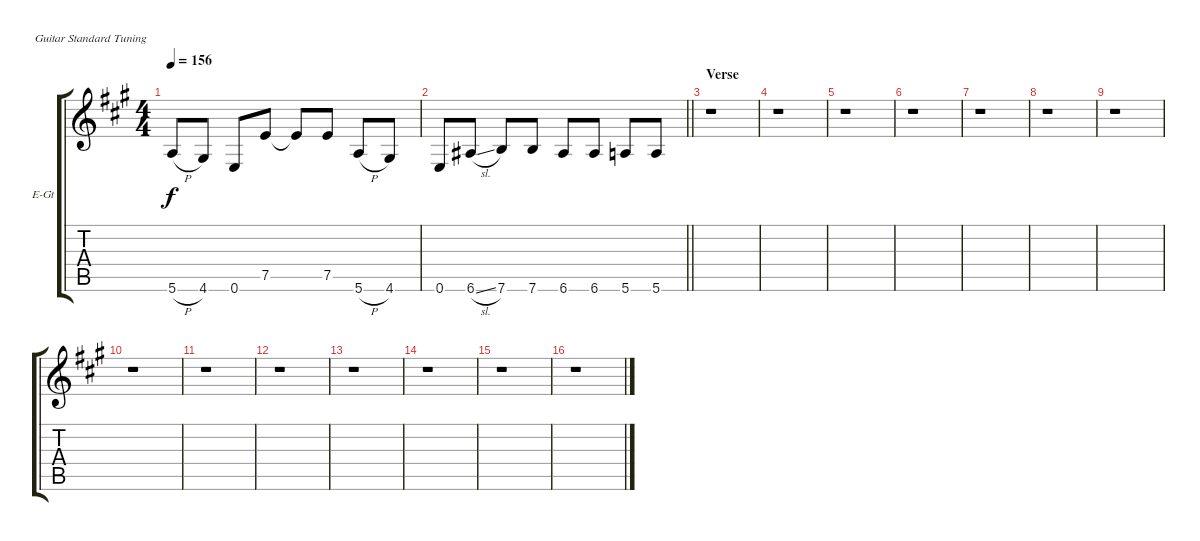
\defaultSystemsLayout 4
\bracketExtendMode groupsimilarinstruments
\firstSystemTrackNameOrientation horizontal
\otherSystemsTrackNameOrientation horizontal
\track ("Guitar 2" "E-Gt") {instrument distortionguitar}
\staff {score tabs}
\tuning (E4 B3 G3 D3 A2 E2)
\ts (4 4)
\tempo 156
\clef g2
\ks a
5.6{h}.8{dy f} 4.6.8 0.6.8 7.5.8 7.5{t}.8 7.5.8 5.6{h}.8 4.6.8 |
\barLineRight lightlight
0.6.8 6.6{sl}.8 7.6.8 7.6.8 6.6.8 6.6.8 5.6.8 5.6.8 |
\section ("" "Verse")
r.1 |
r.1 |
r.1 |
r.1 |
r.1 |
r.1 |
r.1 |
r.1 |
r.1 |
r.1 |
r.1 |
r.1 |
r.1 |
r.1
